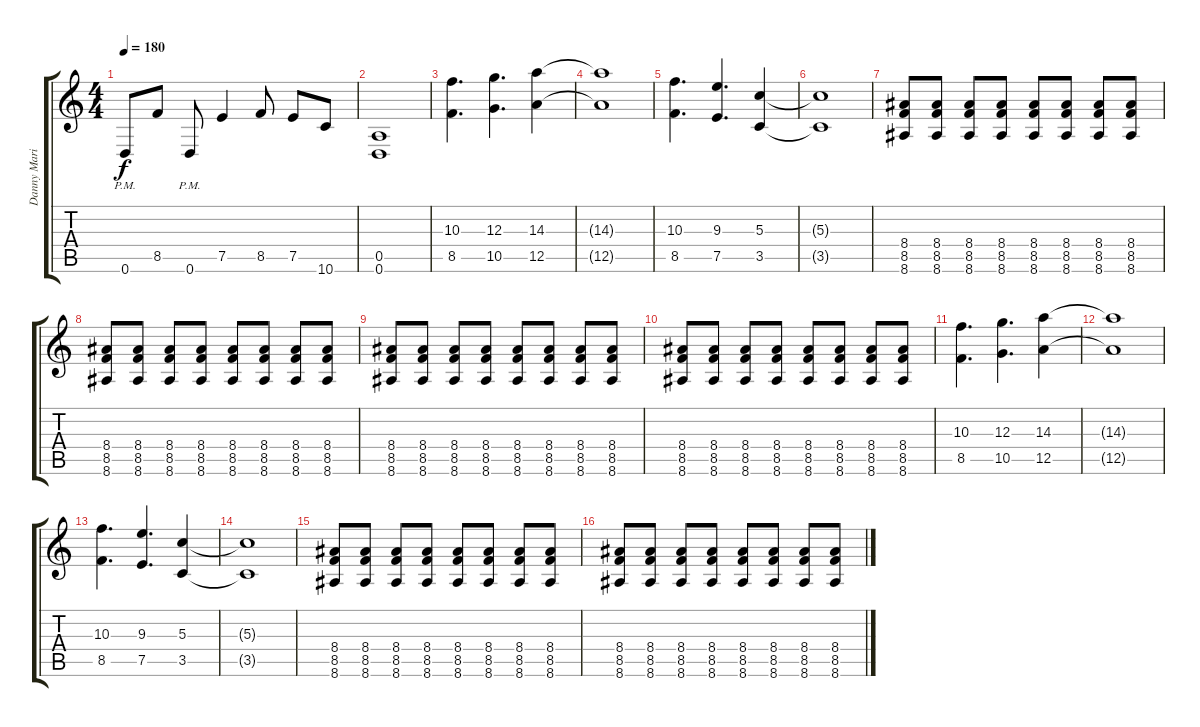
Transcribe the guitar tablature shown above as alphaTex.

\track ("Danny Marino" "Danny Mari") {instrument distortionguitar}
\staff {score tabs}
\tuning (E4 B3 G3 D3 A2 D2) {hide}
\ts (4 4)
\tempo 180
\clef g2
\ks c
0.6{pm}.8{dy f} 8.5.8 0.6{pm}.8 7.5.4 8.5.8 7.5.8 10.6.8 |
(0.5 0.6).1 |
(10.3 8.5).4{d} (12.3 10.5).4{d} (14.3 12.5).4 |
(14.3{t} 12.5{t}).1 |
(10.3 8.5).4{d} (9.3 7.5).4{d} (5.3 3.5).4 |
(5.3{t} 3.5{t}).1 |
(8.4 8.5 8.6).8 (8.4 8.5 8.6).8 (8.4 8.5 8.6).8 (8.4 8.5 8.6).8 (8.4 8.5 8.6).8 (8.4 8.5 8.6).8 (8.4 8.5 8.6).8 (8.4 8.5 8.6).8 |
(8.4 8.5 8.6).8 (8.4 8.5 8.6).8 (8.4 8.5 8.6).8 (8.4 8.5 8.6).8 (8.4 8.5 8.6).8 (8.4 8.5 8.6).8 (8.4 8.5 8.6).8 (8.4 8.5 8.6).8 |
(8.4 8.5 8.6).8 (8.4 8.5 8.6).8 (8.4 8.5 8.6).8 (8.4 8.5 8.6).8 (8.4 8.5 8.6).8 (8.4 8.5 8.6).8 (8.4 8.5 8.6).8 (8.4 8.5 8.6).8 |
(8.4 8.5 8.6).8 (8.4 8.5 8.6).8 (8.4 8.5 8.6).8 (8.4 8.5 8.6).8 (8.4 8.5 8.6).8 (8.4 8.5 8.6).8 (8.4 8.5 8.6).8 (8.4 8.5 8.6).8 |
(10.3 8.5).4{d} (12.3 10.5).4{d} (14.3 12.5).4 |
(14.3{t} 12.5{t}).1 |
(10.3 8.5).4{d} (9.3 7.5).4{d} (5.3 3.5).4 |
(5.3{t} 3.5{t}).1 |
(8.4 8.5 8.6).8 (8.4 8.5 8.6).8 (8.4 8.5 8.6).8 (8.4 8.5 8.6).8 (8.4 8.5 8.6).8 (8.4 8.5 8.6).8 (8.4 8.5 8.6).8 (8.4 8.5 8.6).8 |
(8.4 8.5 8.6).8 (8.4 8.5 8.6).8 (8.4 8.5 8.6).8 (8.4 8.5 8.6).8 (8.4 8.5 8.6).8 (8.4 8.5 8.6).8 (8.4 8.5 8.6).8 (8.4 8.5 8.6).8
